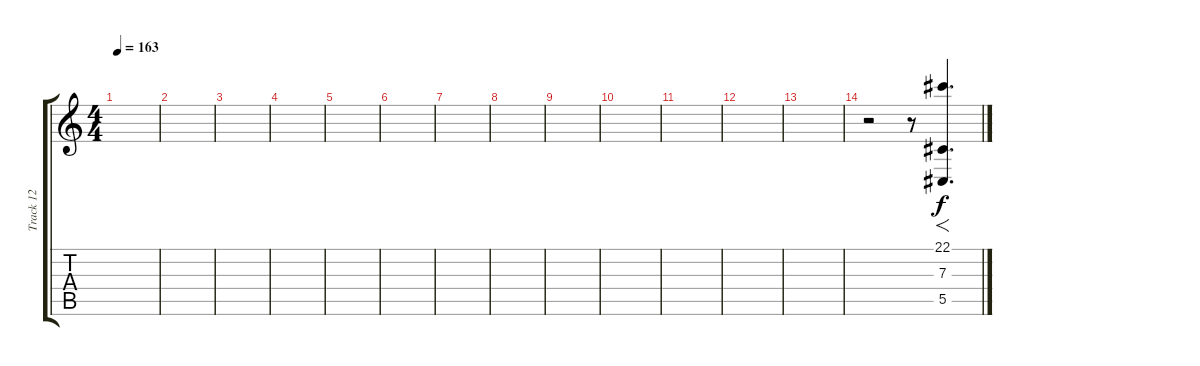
\track ("Track 12" "Track 12") {instrument churchorgan}
\staff {score tabs}
\tuning (Eb4 Bb3 Gb3 Db3 Ab2 Db2) {hide}
\ts (4 4)
\tempo 163
\clef g2
\ks c
|
|
|
|
|
|
|
|
|
|
|
|
|
r.2 r.8 (22.1 7.3 5.5).4{f d}
